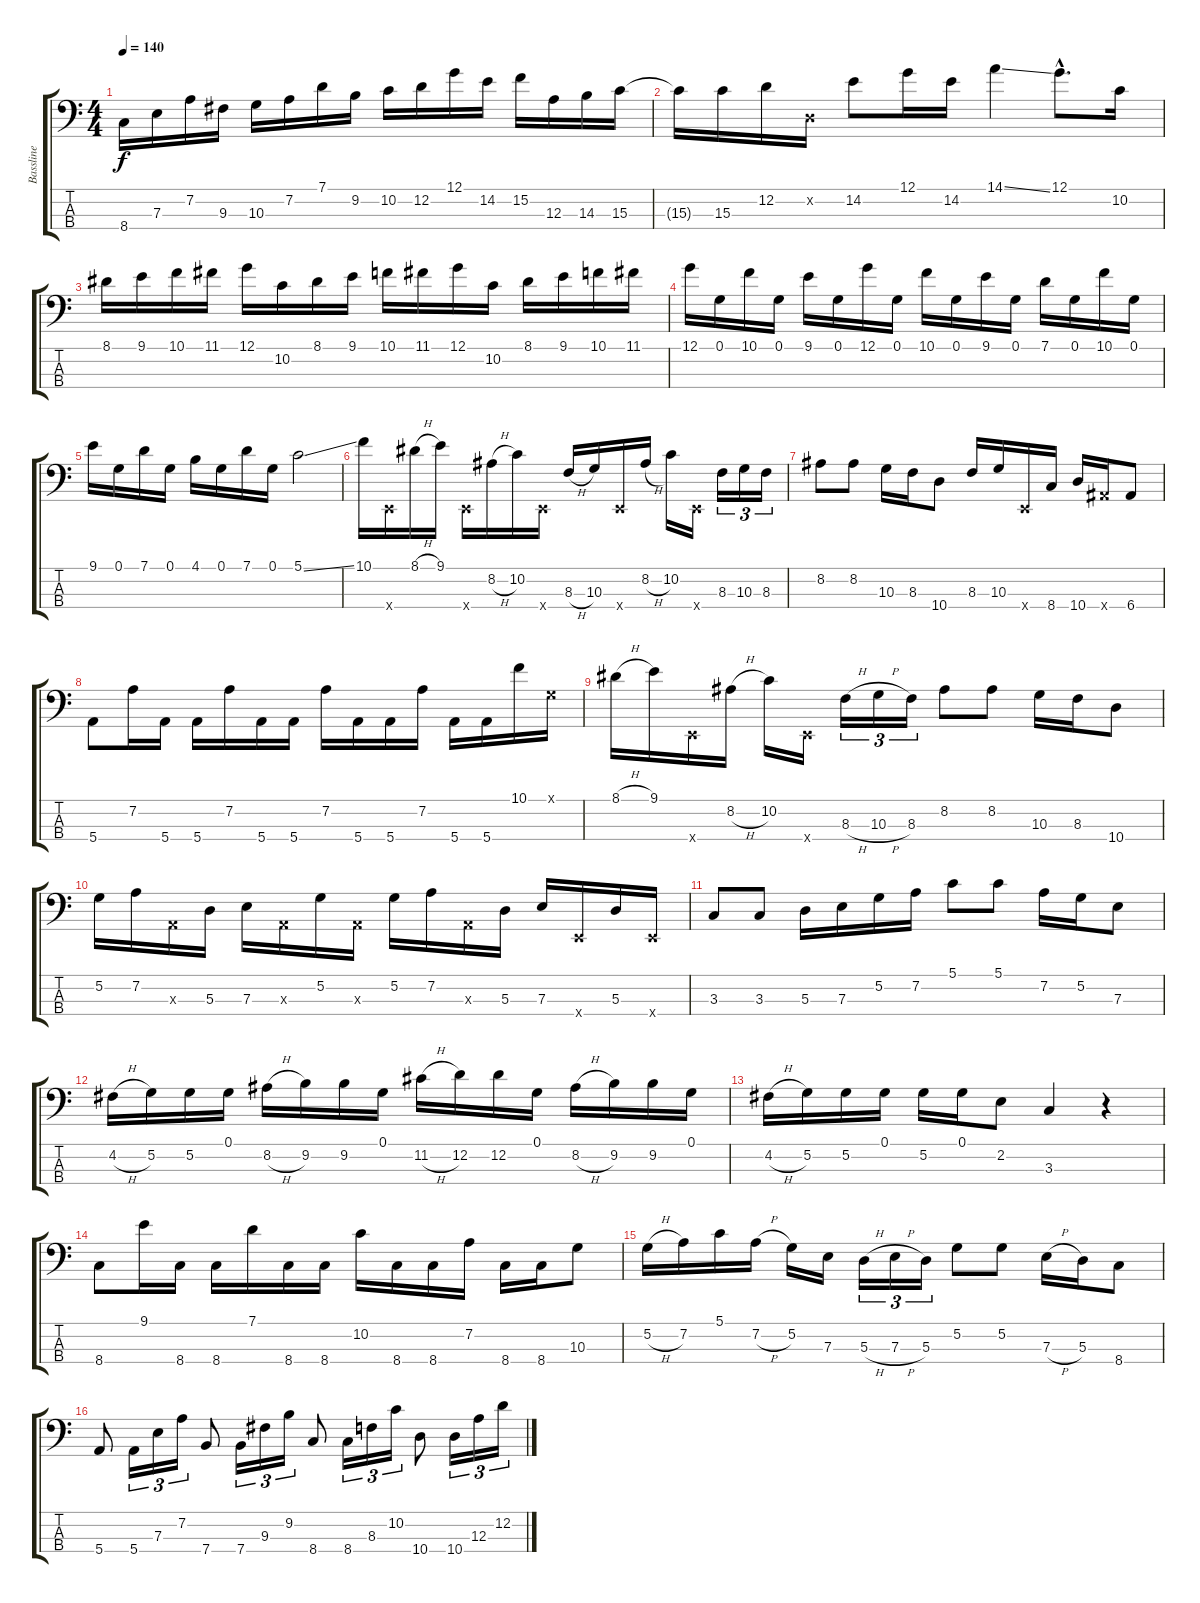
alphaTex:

\track ("Bassline" "Bassline") {instrument electricbassfinger}
\staff {score tabs}
\tuning (G2 D2 A1 E1) {hide}
\ts (4 4)
\tempo 140
\clef f4
\ks c
8.4{t}.16{dy f} 7.3.16 7.2.16 9.3.16 10.3.16 7.2.16 7.1.16 9.2.16 10.2.16 12.2.16 12.1.16 14.2.16 15.2.16 12.3.16 14.3.16 15.3.16 |
15.3{t}.16 15.3.16 12.2.16 0.2{x}.16 14.2.8 12.1.16 14.2.16 14.1{ss}.4 12.1{hac}.8{d} 10.2.16 |
8.1.16 9.1.16 10.1.16 11.1.16 12.1.16 10.2.16 8.1.16 9.1.16 10.1.16 11.1.16 12.1.16 10.2.16 8.1.16 9.1.16 10.1.16 11.1.16 |
12.1.16 0.1.16 10.1.16 0.1.16 9.1.16 0.1.16 12.1.16 0.1.16 10.1.16 0.1.16 9.1.16 0.1.16 7.1.16 0.1.16 10.1.16 0.1.16 |
9.1.16 0.1.16 7.1.16 0.1.16 4.1.16 0.1.16 7.1.16 0.1.16 5.1{ss}.2 |
10.1.16 0.4{x}.16 8.1{h}.16 9.1.16 0.4{x}.16 8.2{h}.16 10.2.16 0.4{x}.16 8.3{h}.16 10.3.16 0.4{x}.16 8.2{h}.16 10.2.16 0.4{x}.16 8.3.16{tu (3 2)} 10.3.16{tu (3 2)} 8.3.16{tu (3 2)} |
8.2.8 8.2.8 10.3.16 8.3.16 10.4.8 8.3.16 10.3.16 0.4{x}.16 8.4.16 10.4.16 6.4{x}.16 6.4.8 |
5.4.8 7.2.16 5.4.16 5.4.16 7.2.16 5.4.16 5.4.16 7.2.16 5.4.16 5.4.16 7.2.16 5.4.16 5.4.16 10.1.16 0.1{x}.16 |
8.1{h}.16 9.1.16 0.4{x}.16 8.2{h}.16 10.2.16 0.4{x}.16 8.3{h}.16{tu (3 2)} 10.3{h}.16{tu (3 2)} 8.3.16{tu (3 2)} 8.2.8 8.2.8 10.3.16 8.3.16 10.4.8 |
5.2.16 7.2.16 0.3{x}.16 5.3.16 7.3.16 0.3{x}.16 5.2.16 0.3{x}.16 5.2.16 7.2.16 0.3{x}.16 5.3.16 7.3.16 0.4{x}.16 5.3.16 0.4{x}.16 |
3.3.8 3.3.8 5.3.16 7.3.16 5.2.16 7.2.16 5.1.8 5.1.8 7.2.16 5.2.16 7.3.8 |
4.2{h}.16 5.2.16 5.2.16 0.1.16 8.2{h}.16 9.2.16 9.2.16 0.1.16 11.2{h}.16 12.2.16 12.2.16 0.1.16 8.2{h}.16 9.2.16 9.2.16 0.1.16 |
4.2{h}.16 5.2.16 5.2.16 0.1.16 5.2.16 0.1.16 2.2.8 3.3.4 r.4 |
8.4.8 9.1.16 8.4.16 8.4.16 7.1.16 8.4.16 8.4.16 10.2.16 8.4.16 8.4.16 7.2.16 8.4.16 8.4.16 10.3.8 |
5.2{h}.16 7.2.16 5.1.16 7.2{h}.16 5.2.16 7.3.16 5.3{h}.16{tu (3 2)} 7.3{h}.16{tu (3 2)} 5.3.16{tu (3 2)} 5.2.8 5.2.8 7.3{h}.16 5.3.16 8.4.8 |
5.4.8 5.4.16{tu (3 2)} 7.3.16{tu (3 2)} 7.2.16{tu (3 2)} 7.4.8 7.4.16{tu (3 2)} 9.3.16{tu (3 2)} 9.2.16{tu (3 2)} 8.4.8 8.4.16{tu (3 2)} 8.3.16{tu (3 2)} 10.2.16{tu (3 2)} 10.4.8 10.4.16{tu (3 2)} 12.3.16{tu (3 2)} 12.2.16{tu (3 2)}
